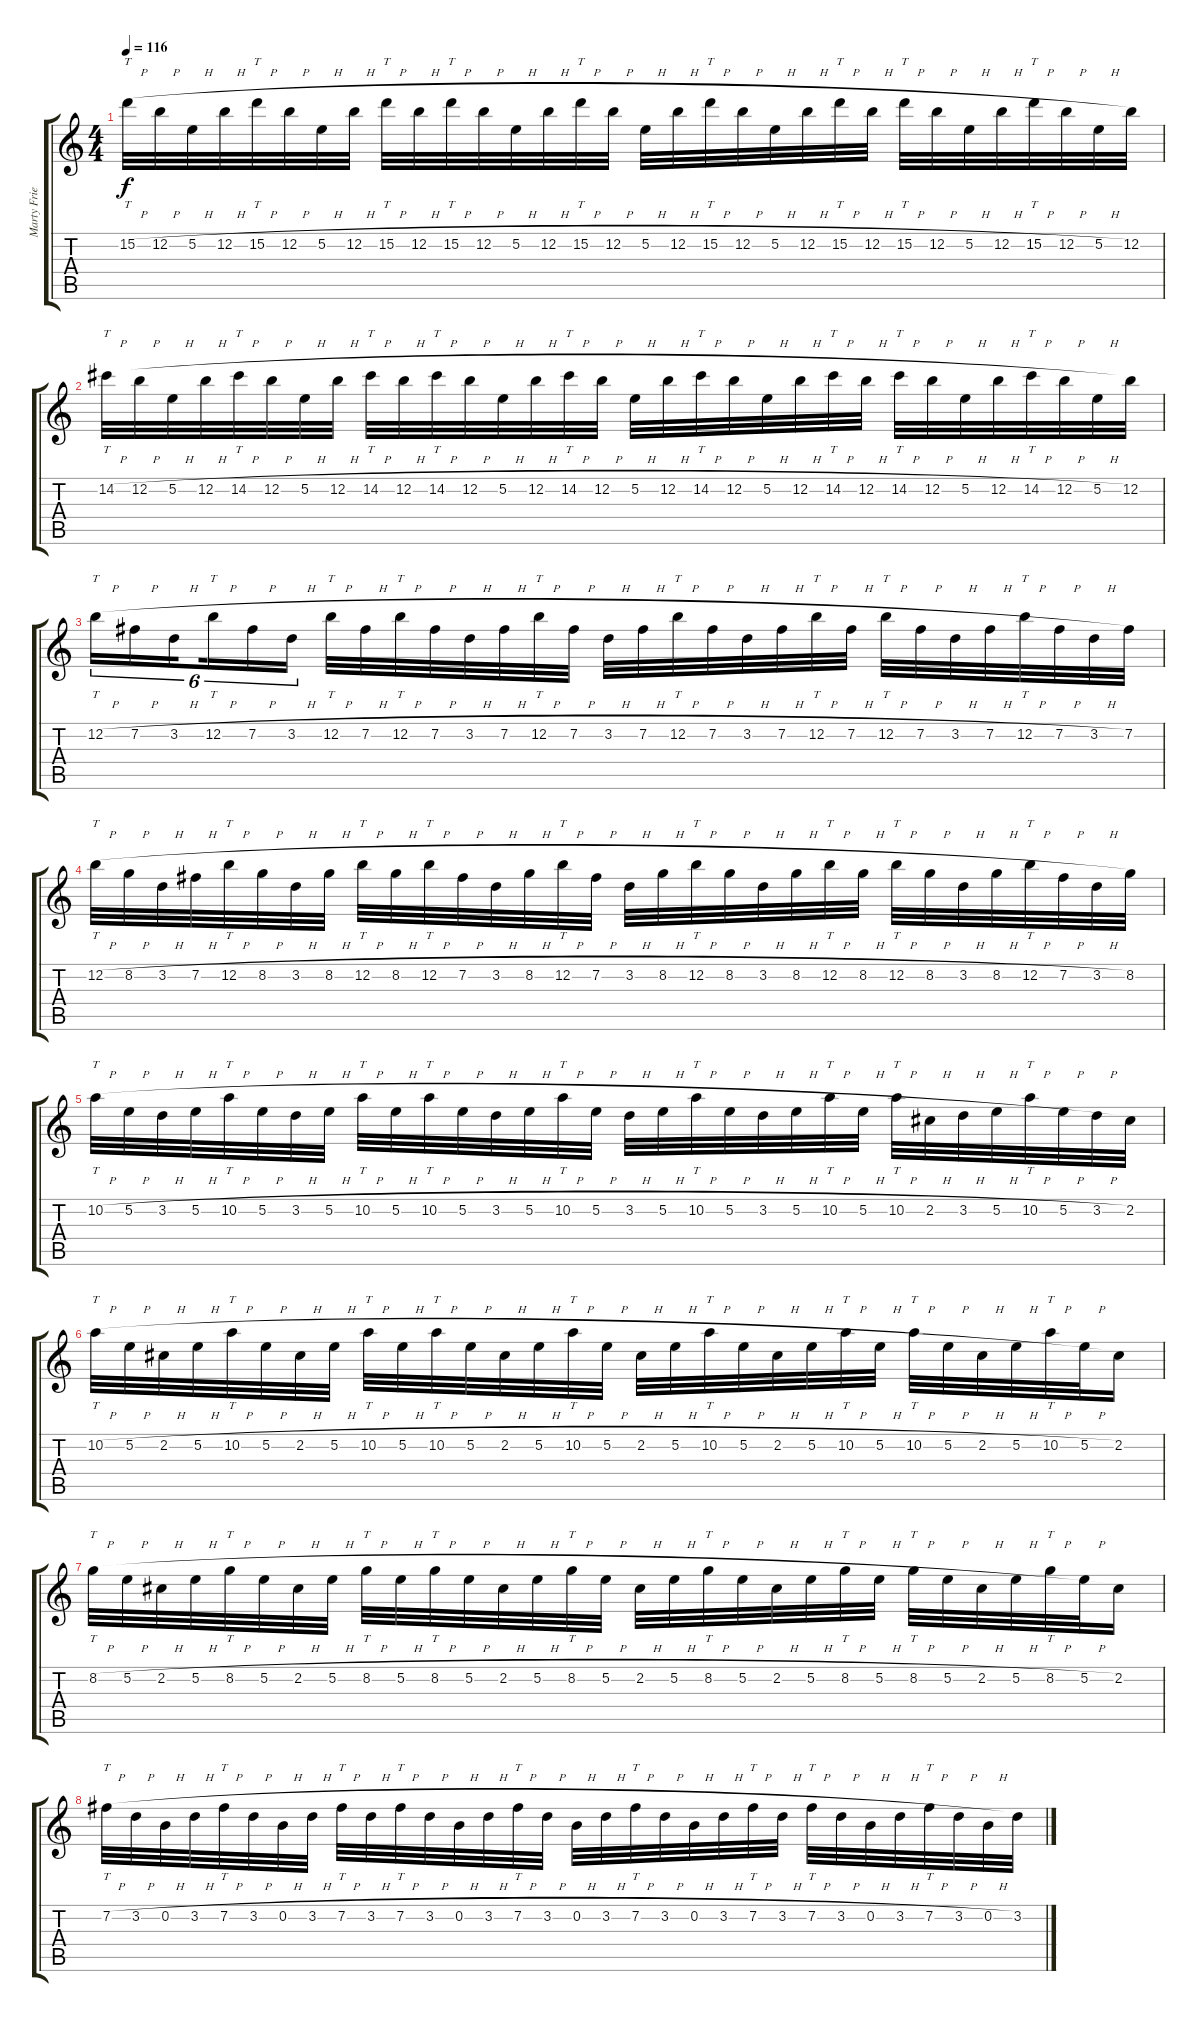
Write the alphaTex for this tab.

\track ("Marty Friedman" "Marty Frie") {instrument acousticguitarsteel}
\staff {score tabs}
\tuning (E4 B3 G3 D3 A2 E2) {hide}
\ts (4 4)
\tempo 116
\clef g2
\ks c
15.2{h}.32{tt dy f} 12.2{h}.32 5.2{h}.32 12.2{h}.32 15.2{h}.32{tt} 12.2{h}.32 5.2{h}.32 12.2{h}.32 15.2{h}.32{tt} 12.2{h}.32 15.2{h}.32{tt} 12.2{h}.32 5.2{h}.32 12.2{h}.32 15.2{h}.32{tt} 12.2{h}.32 5.2{h}.32 12.2{h}.32 15.2{h}.32{tt} 12.2{h}.32 5.2{h}.32 12.2{h}.32 15.2{h}.32{tt} 12.2{h}.32 15.2{h}.32{tt} 12.2{h}.32 5.2{h}.32 12.2{h}.32 15.2{h}.32{tt} 12.2{h}.32 5.2{h}.32 12.2.32 |
14.2{h}.32{tt} 12.2{h}.32 5.2{h}.32 12.2{h}.32 14.2{h}.32{tt} 12.2{h}.32 5.2{h}.32 12.2{h}.32 14.2{h}.32{tt} 12.2{h}.32 14.2{h}.32{tt} 12.2{h}.32 5.2{h}.32 12.2{h}.32 14.2{h}.32{tt} 12.2{h}.32 5.2{h}.32 12.2{h}.32 14.2{h}.32{tt} 12.2{h}.32 5.2{h}.32 12.2{h}.32 14.2{h}.32{tt} 12.2{h}.32 14.2{h}.32{tt} 12.2{h}.32 5.2{h}.32 12.2{h}.32 14.2{h}.32{tt} 12.2{h}.32 5.2{h}.32 12.2.32 |
12.2{h}.16{tt tu (6 4)} 7.2{h}.16{tu (6 4)} 3.2{h}.16{tu (6 4) beam splitsecondary} 12.2{h}.16{tt tu (6 4)} 7.2{h}.16{tu (6 4)} 3.2{h}.16{tu (6 4)} 12.2{h}.32{tt} 7.2{h}.32 12.2{h}.32{tt} 7.2{h}.32 3.2{h}.32 7.2{h}.32 12.2{h}.32{tt} 7.2{h}.32 3.2{h}.32 7.2{h}.32 12.2{h}.32{tt} 7.2{h}.32 3.2{h}.32 7.2{h}.32 12.2{h}.32{tt} 7.2{h}.32 12.2{h}.32{tt} 7.2{h}.32 3.2{h}.32 7.2{h}.32 12.2{h}.32{tt} 7.2{h}.32 3.2{h}.32 7.2.32 |
12.2{h}.32{tt} 8.2{h}.32 3.2{h}.32 7.2{h}.32 12.2{h}.32{tt} 8.2{h}.32 3.2{h}.32 8.2{h}.32 12.2{h}.32{tt} 8.2{h}.32 12.2{h}.32{tt} 7.2{h}.32 3.2{h}.32 8.2{h}.32 12.2{h}.32{tt} 7.2{h}.32 3.2{h}.32 8.2{h}.32 12.2{h}.32{tt} 8.2{h}.32 3.2{h}.32 8.2{h}.32 12.2{h}.32{tt} 8.2{h}.32 12.2{h}.32{tt} 8.2{h}.32 3.2{h}.32 8.2{h}.32 12.2{h}.32{tt} 7.2{h}.32 3.2{h}.32 8.2.32 |
10.2{h}.32{tt} 5.2{h}.32 3.2{h}.32 5.2{h}.32 10.2{h}.32{tt} 5.2{h}.32 3.2{h}.32 5.2{h}.32 10.2{h}.32{tt} 5.2{h}.32 10.2{h}.32{tt} 5.2{h}.32 3.2{h}.32 5.2{h}.32 10.2{h}.32{tt} 5.2{h}.32 3.2{h}.32 5.2{h}.32 10.2{h}.32{tt} 5.2{h}.32 3.2{h}.32 5.2{h}.32 10.2{h}.32{tt} 5.2{h}.32 10.2{h}.32{tt} 2.2{h}.32 3.2{h}.32 5.2{h}.32 10.2{h}.32{tt} 5.2{h}.32 3.2{h}.32 2.2.32 |
10.2{h}.32{tt} 5.2{h}.32 2.2{h}.32 5.2{h}.32 10.2{h}.32{tt} 5.2{h}.32 2.2{h}.32 5.2{h}.32 10.2{h}.32{tt} 5.2{h}.32 10.2{h}.32{tt} 5.2{h}.32 2.2{h}.32 5.2{h}.32 10.2{h}.32{tt} 5.2{h}.32 2.2{h}.32 5.2{h}.32 10.2{h}.32{tt} 5.2{h}.32 2.2{h}.32 5.2{h}.32 10.2{h}.32{tt} 5.2{h}.32 10.2{h}.32{tt} 5.2{h}.32 2.2{h}.32 5.2{h}.32 10.2{h}.32{tt} 5.2{h}.32 2.2.16 |
8.2{h}.32{tt} 5.2{h}.32 2.2{h}.32 5.2{h}.32 8.2{h}.32{tt} 5.2{h}.32 2.2{h}.32 5.2{h}.32 8.2{h}.32{tt} 5.2{h}.32 8.2{h}.32{tt} 5.2{h}.32 2.2{h}.32 5.2{h}.32 8.2{h}.32{tt} 5.2{h}.32 2.2{h}.32 5.2{h}.32 8.2{h}.32{tt} 5.2{h}.32 2.2{h}.32 5.2{h}.32 8.2{h}.32{tt} 5.2{h}.32 8.2{h}.32{tt} 5.2{h}.32 2.2{h}.32 5.2{h}.32 8.2{h}.32{tt} 5.2{h}.32 2.2.16 |
7.2{h}.32{tt} 3.2{h}.32 0.2{h}.32 3.2{h}.32 7.2{h}.32{tt} 3.2{h}.32 0.2{h}.32 3.2{h}.32 7.2{h}.32{tt} 3.2{h}.32 7.2{h}.32{tt} 3.2{h}.32 0.2{h}.32 3.2{h}.32 7.2{h}.32{tt} 3.2{h}.32 0.2{h}.32 3.2{h}.32 7.2{h}.32{tt} 3.2{h}.32 0.2{h}.32 3.2{h}.32 7.2{h}.32{tt} 3.2{h}.32 7.2{h}.32{tt} 3.2{h}.32 0.2{h}.32 3.2{h}.32 7.2{h}.32{tt} 3.2{h}.32 0.2{h}.32 3.2.32
